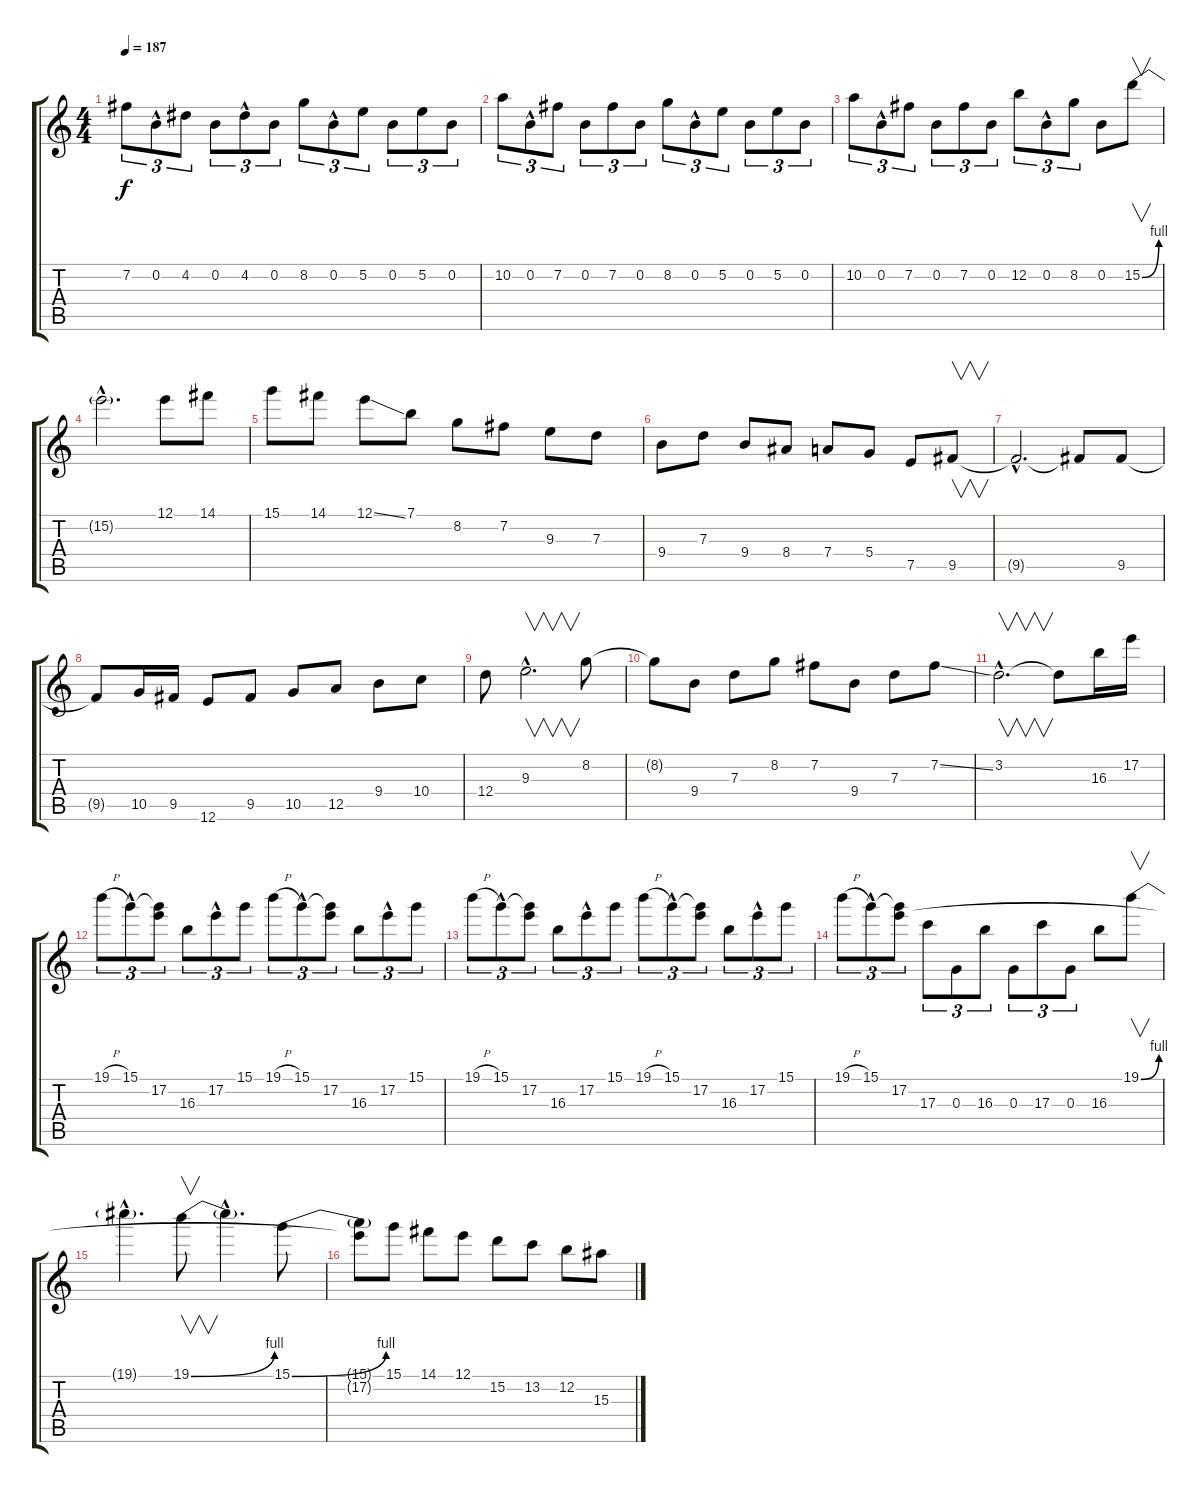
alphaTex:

\track "" {instrument distortionguitar}
\staff {score tabs}
\tuning (E4 B3 G3 D3 A2 E2) {hide}
\ts (4 4)
\tempo 187
\clef g2
\ks c
7.2.8{tu (3 2) dy f} 0.2{hac}.8{tu (3 2)} 4.2.8{tu (3 2)} 0.2.8{tu (3 2)} 4.2{hac}.8{tu (3 2)} 0.2.8{tu (3 2)} 8.2.8{tu (3 2)} 0.2{hac}.8{tu (3 2)} 5.2.8{tu (3 2)} 0.2.8{tu (3 2)} 5.2.8{tu (3 2)} 0.2.8{tu (3 2)} |
10.2.8{tu (3 2)} 0.2{hac}.8{tu (3 2)} 7.2.8{tu (3 2)} 0.2.8{tu (3 2)} 7.2.8{tu (3 2)} 0.2.8{tu (3 2)} 8.2.8{tu (3 2)} 0.2{hac}.8{tu (3 2)} 5.2.8{tu (3 2)} 0.2.8{tu (3 2)} 5.2.8{tu (3 2)} 0.2.8{tu (3 2)} |
10.2.8{tu (3 2)} 0.2{hac}.8{tu (3 2)} 7.2.8{tu (3 2)} 0.2.8{tu (3 2)} 7.2.8{tu (3 2)} 0.2.8{tu (3 2)} 12.2.8{tu (3 2)} 0.2{hac}.8{tu (3 2)} 8.2.8{tu (3 2)} 0.2.8 15.2{be (bend 0 0 60 4)}.8{v} |
15.2{hac t}.2{d} 12.1.8 14.1.8 |
15.1.8 14.1.8 12.1{ss}.8 7.1.8 8.2.8 7.2.8 9.3.8 7.3.8 |
9.4.8 7.3.8 9.4.8 8.4.8 7.4.8 5.4.8 7.5.8 9.5.8{v} |
9.5{hac t}.2{d} 9.5{t}.8 9.5.8 |
9.5{t}.8 10.5.16 9.5.16 12.6.8 9.5.8 10.5.8 12.5.8 9.4.8 10.4.8 |
12.4.8 9.3{hac}.2{v d} 8.2.8 |
8.2{t}.8 9.4.8 7.3.8 8.2.8 7.2.8 9.4.8 7.3.8 7.2{ss}.8 |
3.2{hac}.2{v d} 3.2{t}.8 16.3.16 17.2.16 |
19.1{h}.8{tu (3 2)} 15.1{hac}.8{tu (3 2)} (15.1{t} 17.2).8{tu (3 2)} 16.3.8{tu (3 2)} 17.2{hac}.8{tu (3 2)} 15.1.8{tu (3 2)} 19.1{h}.8{tu (3 2)} 15.1{hac}.8{tu (3 2)} (15.1{t} 17.2).8{tu (3 2)} 16.3.8{tu (3 2)} 17.2{hac}.8{tu (3 2)} 15.1.8{tu (3 2)} |
19.1{h}.8{tu (3 2)} 15.1{hac}.8{tu (3 2)} (15.1{t} 17.2).8{tu (3 2)} 16.3.8{tu (3 2)} 17.2{hac}.8{tu (3 2)} 15.1.8{tu (3 2)} 19.1{h}.8{tu (3 2)} 15.1{hac}.8{tu (3 2)} (15.1{t} 17.2).8{tu (3 2)} 16.3.8{tu (3 2)} 17.2{hac}.8{tu (3 2)} 15.1.8{tu (3 2)} |
19.1{h}.8{tu (3 2)} 15.1{hac}.8{tu (3 2)} (15.1{t} 17.2).8{tu (3 2)} 17.3.8{tu (3 2)} 0.3.8{tu (3 2)} 16.3.8{tu (3 2)} 0.3.8{tu (3 2)} 17.3.8{tu (3 2)} 0.3.8{tu (3 2)} 16.3.8 19.1{be (bend 0 0 60 4)}.8{v} |
19.1{hac t}.4{d} 19.1{be (bend 0 0 60 4)}.8{v} 19.1{hac t}.4{d} 15.1{be (bend 0 0 60 4)}.8 |
(15.1{t} 17.2{t}).8 15.1.8 14.1.8 12.1.8 15.2.8 13.2.8 12.2.8 15.3.8
